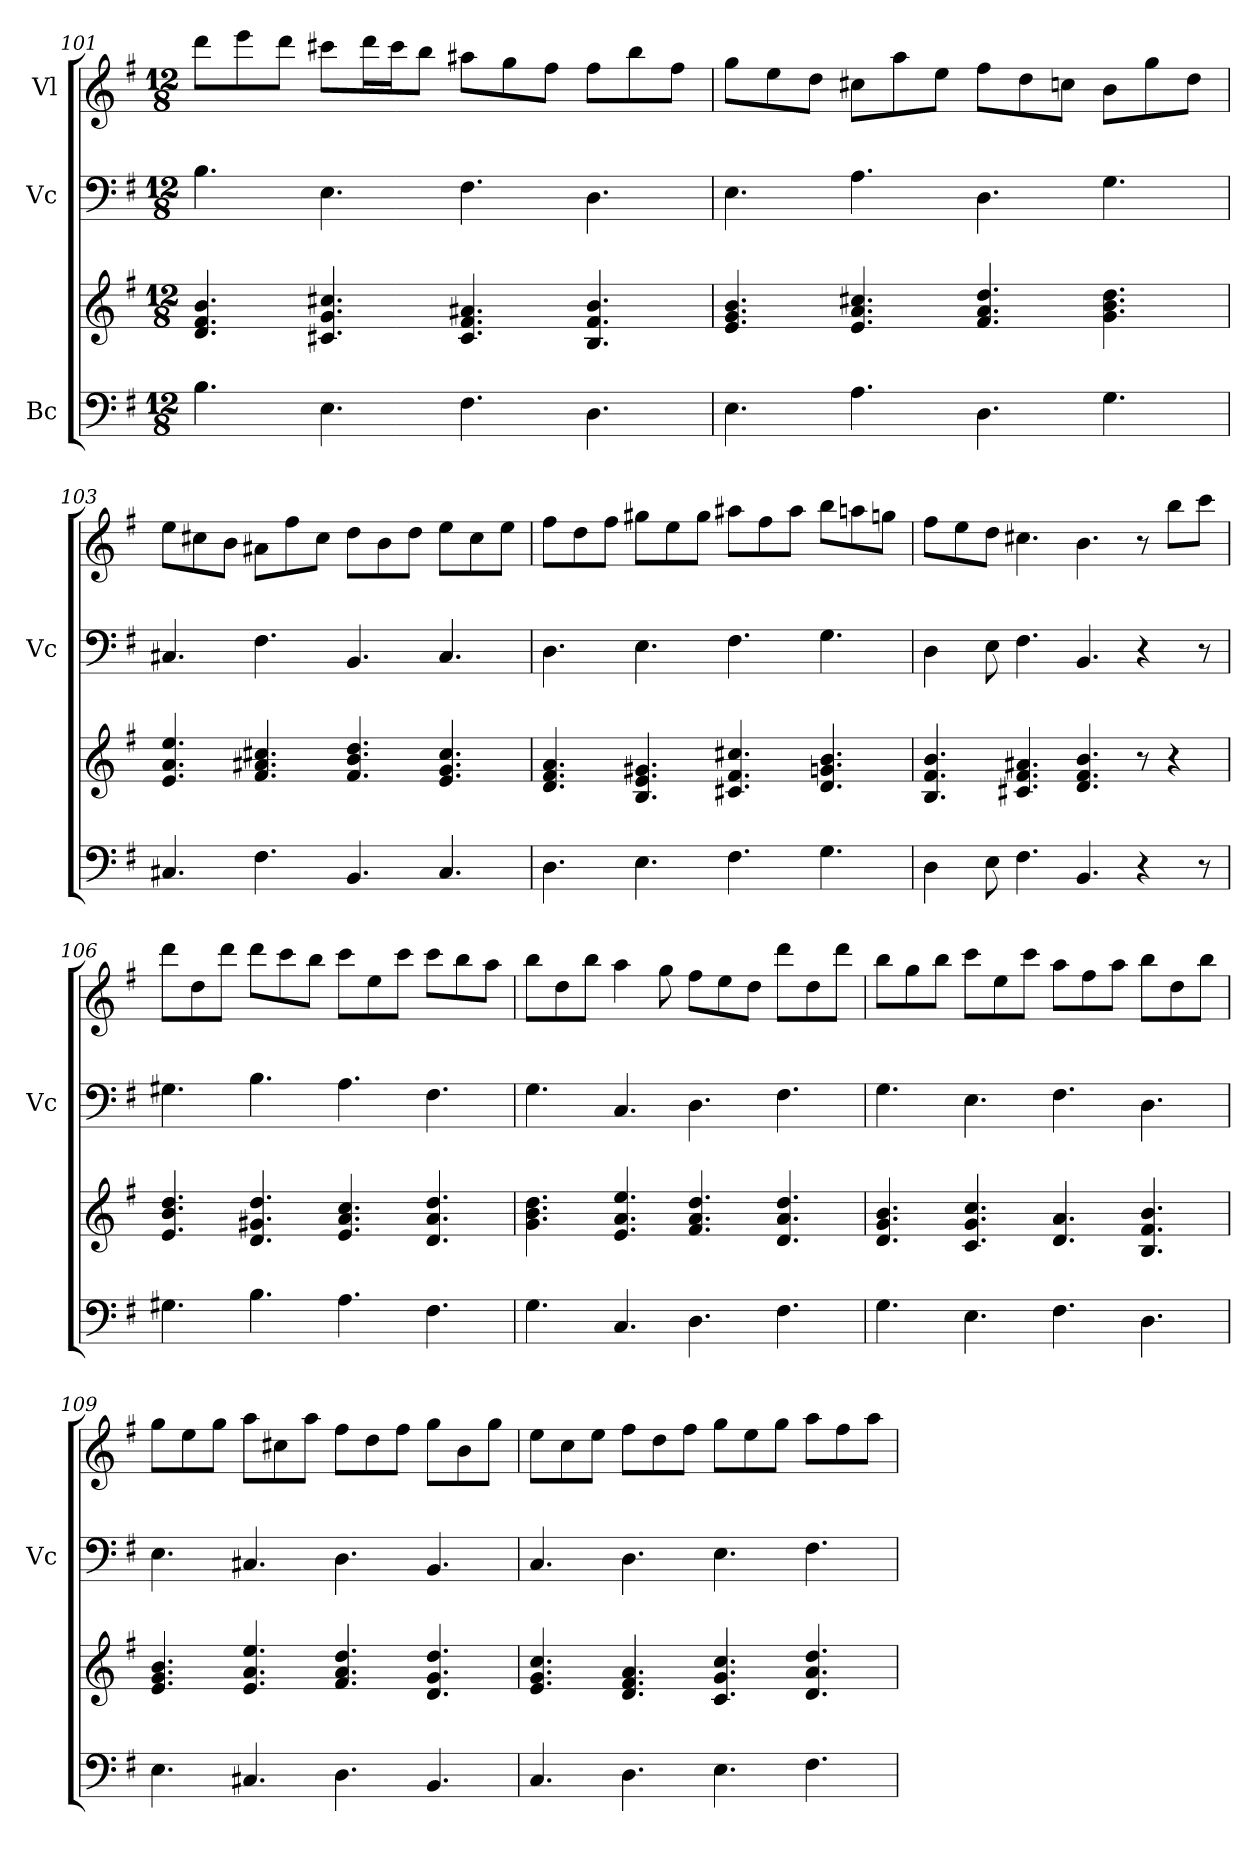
**kern	**kern	**kern	**kern
*part3	*part3	*part2	*part1
*staff4	*staff3	*staff2	*staff1
*I"Bc	*	*I"Vc	*I"Vl
*	*	*I'Vc	*
*clefF4	*clefG2	*clefF4	*clefG2
*k[f#]	*k[f#]	*k[f#]	*k[f#]
*M12/8	*M12/8	*M12/8	*M12/8
=101	=101	=101	=101
4.B\	4.d/ 4.f#/ 4.b/	4.B\	8ddd\L
.	.	.	8eee\
.	.	.	8ddd\J
4.E\	4.c#X/ 4.g/ 4.cc#X/	4.E\	8ccc#X\L
.	.	.	16ddd\L
.	.	.	16ccc#\J
.	.	.	8bb\J
4.F#\	4.c#/ 4.f#/ 4.a#X/	4.F#\	8aa#X\L
.	.	.	8gg\
.	.	.	8ff#\J
4.D\	4.B/ 4.f#/ 4.b/	4.D\	8ff#\L
.	.	.	8bb\
.	.	.	8ff#\J
!!LO:LB:g=z
=102	=102	=102	=102
4.E\	4.e/ 4.g/ 4.b/	4.E\	8gg\L
.	.	.	8ee\
.	.	.	8dd\J
4.A\	4.e/ 4.a/ 4.cc#X/	4.A\	8cc#X\L
.	.	.	8aa\
.	.	.	8ee\J
4.D\	4.f#/ 4.a/ 4.dd/	4.D\	8ff#\L
.	.	.	8dd\
.	.	.	8ccn\J
4.G\	4.g\ 4.b\ 4.dd\	4.G\	8b\L
.	.	.	8gg\
.	.	.	8dd\J
=103	=103	=103	=103
4.C#X/	4.e/ 4.a/ 4.ee/	4.C#X/	8ee\L
.	.	.	8cc#X\
.	.	.	8b\J
4.F#\	4.f#/ 4.a#X/ 4.cc#X/	4.F#\	8a#X\L
.	.	.	8ff#\
.	.	.	8cc#\J
4.BB/	4.f#/ 4.b/ 4.dd/	4.BB/	8dd\L
.	.	.	8b\
.	.	.	8dd\J
4.C#/	4.e/ 4.g/ 4.cc#/	4.C#/	8ee\L
.	.	.	8cc#\
.	.	.	8ee\J
=104	=104	=104	=104
4.D\	4.d/ 4.f#/ 4.a/	4.D\	8ff#\L
.	.	.	8dd\
.	.	.	8ff#\J
4.E\	4.B/ 4.e/ 4.g#X/	4.E\	8gg#X\L
.	.	.	8ee\
.	.	.	8gg#\J
4.F#\	4.c#X/ 4.f#/ 4.cc#X/	4.F#\	8aa#X\L
.	.	.	8ff#\
.	.	.	8aa#\J
4.G\	4.d/ 4.gn/ 4.b/	4.G\	8bb\L
.	.	.	8aan\
.	.	.	8ggn\J
=105	=105	=105	=105
4D\	4.B/ 4.f#/ 4.b/	4D\	8ff#\L
.	.	.	8ee\
8E\	.	8E\	8dd\J
4.F#\	4.c#X/ 4.f#/ 4.a#X/	4.F#\	4.cc#X\
4.BB/	4.d/ 4.f#/ 4.b/	4.BB/	4.b\
4r	8r	4r	8r
.	4r	.	8bb\L
8r	.	8r	8ccc\J
!!LO:LB:g=z
=106	=106	=106	=106
4.G#X\	4.e/ 4.b/ 4.dd/	4.G#X\	8ddd\L
.	.	.	8dd\
.	.	.	8ddd\J
4.B\	4.d/ 4.g#X/ 4.dd/	4.B\	8ddd\L
.	.	.	8ccc\
.	.	.	8bb\J
4.A\	4.e/ 4.a/ 4.cc/	4.A\	8ccc\L
.	.	.	8ee\
.	.	.	8ccc\J
4.F#\	4.d/ 4.a/ 4.dd/	4.F#\	8ccc\L
.	.	.	8bb\
.	.	.	8aa\J
=107	=107	=107	=107
4.G\	4.g\ 4.b\ 4.dd\	4.G\	8bb\L
.	.	.	8dd\
.	.	.	8bb\J
4.C/	4.e/ 4.a/ 4.ee/	4.C/	4aa\
.	.	.	8gg\
4.D\	4.f#/ 4.a/ 4.dd/	4.D\	8ff#\L
.	.	.	8ee\
.	.	.	8dd\J
4.F#\	4.d/ 4.a/ 4.dd/	4.F#\	8ddd\L
.	.	.	8dd\
.	.	.	8ddd\J
=108	=108	=108	=108
4.G\	4.d/ 4.g/ 4.b/	4.G\	8bb\L
.	.	.	8gg\
.	.	.	8bb\J
4.E\	4.c/ 4.g/ 4.cc/	4.E\	8ccc\L
.	.	.	8ee\
.	.	.	8ccc\J
4.F#\	4.d/ 4.a/	4.F#\	8aa\L
.	.	.	8ff#\
.	.	.	8aa\J
4.D\	4.B/ 4.f#/ 4.b/	4.D\	8bb\L
.	.	.	8dd\
.	.	.	8bb\J
=109	=109	=109	=109
4.E\	4.e/ 4.g/ 4.b/	4.E\	8gg\L
.	.	.	8ee\
.	.	.	8gg\J
4.C#X/	4.e/ 4.a/ 4.ee/	4.C#X/	8aa\L
.	.	.	8cc#X\
.	.	.	8aa\J
4.D\	4.f#/ 4.a/ 4.dd/	4.D\	8ff#\L
.	.	.	8dd\
.	.	.	8ff#\J
4.BB/	4.d/ 4.g/ 4.dd/	4.BB/	8gg\L
.	.	.	8b\
.	.	.	8gg\J
!!LO:PB:g=z
=110	=110	=110	=110
4.C/	4.e/ 4.g/ 4.cc/	4.C/	8ee\L
.	.	.	8cc\
.	.	.	8ee\J
4.D\	4.d/ 4.f#/ 4.a/	4.D\	8ff#\L
.	.	.	8dd\
.	.	.	8ff#\J
4.E\	4.c/ 4.g/ 4.cc/	4.E\	8gg\L
.	.	.	8ee\
.	.	.	8gg\J
4.F#\	4.d/ 4.a/ 4.dd/	4.F#\	8aa\L
.	.	.	8ff#\
.	.	.	8aa\J
=	=	=	=
*-	*-	*-	*-
